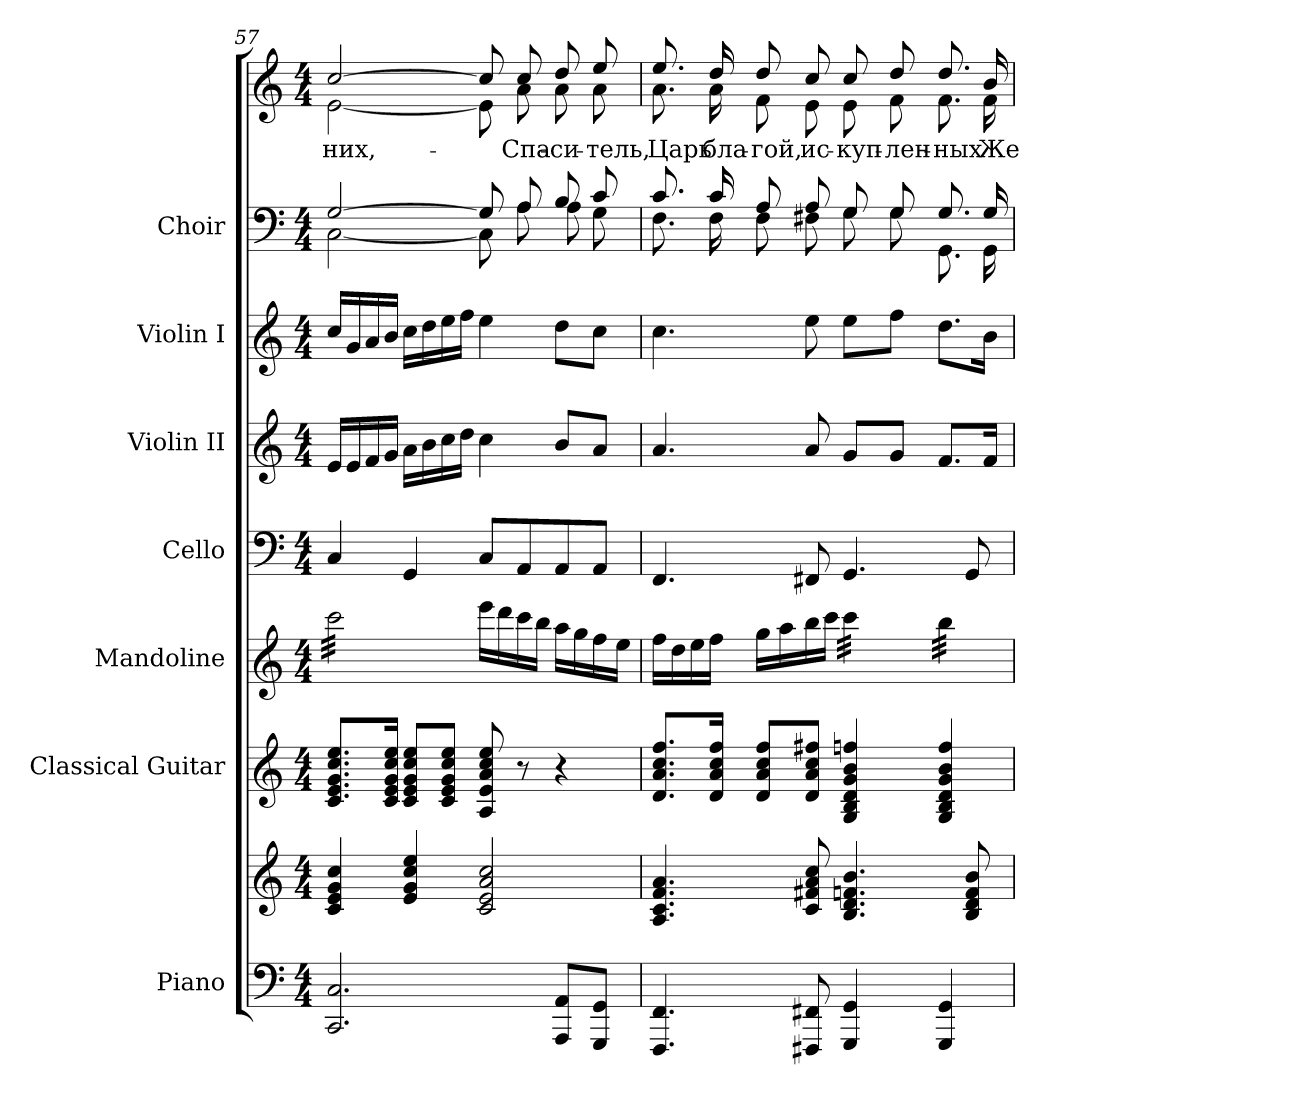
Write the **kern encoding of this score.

**kern	**kern	**kern	**kern	**kern	**kern	**kern	**kern	**kern	**text
*part7	*part7	*part6	*part5	*part4	*part3	*part2	*part1	*part1	*part1
*staff9	*staff8	*staff7	*staff6	*staff5	*staff4	*staff3	*staff2	*staff1	*staff1
*I"Piano	*	*I"Classical Guitar	*I"Mandoline	*I"Cello	*I"Violin II	*I"Violin I	*I"Choir	*	*
!!LO:PB:g=z
*clefF4	*clefG2	*clefG2	*clefG2	*clefF4	*clefG2	*clefG2	*clefF4	*clefG2	*
*	*	*ITrd7c12	*	*	*	*	*	*	*
*k[]	*k[]	*k[]	*k[]	*k[]	*k[]	*k[]	*k[]	*k[]	*
*C:	*C:	*C:	*C:	*C:	*C:	*C:	*C:	*C:	*
*M4/4	*M4/4	*M4/4	*M4/4	*M4/4	*M4/4	*M4/4	*M4/4	*M4/4	*
=57	=57	=57	=57	=57	=57	=57	=57	=57	=57
*	*	*	*	*	*	*	*^	*	*
!	!	!	!	!	!	!	!	!	!LO:TX:a:Bi:t=rit.	!
!	!	!	!	!	!	!	!	!	!	!LO:LY:b:color=#000000
*	*	*	*	*	*	*	*	*	*^	*
*	*	*	*tremolo	*	*	*	*	*	*	*	*
2.CCi/ 2.Ci	4ci/ 4ei 4gi 4cci	8.Ci/ 8.Ei 8.Gi 8.ci 8.eiL	32ccci\LLL	4Ci/	16ei/LL	16cci/LL	[2Gi/	[2Ci\	[2cci/	[2ei\	-них,-
.	.	.	32ccci\	.	.	.	.	.	.	.	.
.	.	.	32ccci\	.	16ei/	16gi/	.	.	.	.	.
.	.	.	32ccci\	.	.	.	.	.	.	.	.
.	.	.	32ccci\	.	16fi/	16ai/	.	.	.	.	.
.	.	.	32ccci\	.	.	.	.	.	.	.	.
.	.	16Ci/ 16Ei 16Gi 16ci 16eiJk	32ccci\	.	16gi/JJ	16bi/JJ	.	.	.	.	.
.	.	.	32ccci\	.	.	.	.	.	.	.	.
.	4ei/ 4gi 4cci 4eei	8Ci/ 8Ei 8Gi 8ci 8eiL	32ccci\	4GGi/	16ai\LL	16cci\LL	.	.	.	.	.
.	.	.	32ccci\	.	.	.	.	.	.	.	.
.	.	.	32ccci\	.	16bi\	16ddi\	.	.	.	.	.
.	.	.	32ccci\	.	.	.	.	.	.	.	.
.	.	8Ci/ 8Ei 8Gi 8ci 8eiJ	32ccci\	.	16cci\	16eei\	.	.	.	.	.
.	.	.	32ccci\	.	.	.	.	.	.	.	.
.	.	.	32ccci\	.	16ddi\JJ	16ffi\JJ	.	.	.	.	.
.	.	.	32ccci\JJJ	.	.	.	.	.	.	.	.
*	*	*	*Xtremolo	*	*	*	*	*	*	*	*
.	2ci/ 2ei 2ai 2cci	8AAi/ 8Ei 8Ai 8ci 8ei	16eeei\LL	8Ci/L	4cci\	4eei\	8Gi/]	8Ci\]	8cci/]	8ei\]	.
.	.	.	16dddi\	.	.	.	.	.	.	.	.
!	!	!	!	!	!	!	!	!	!	!	!LO:LY:b:color=#000000
.	.	8r	16ccci\	8AAi/	.	.	8Ai/	8Ai\	8cci/	8ai\	-Спа-
.	.	.	16bbi\JJ	.	.	.	.	.	.	.	.
!	!	!	!	!	!	!	!	!	!	!	!LO:LY:b:color=#000000
8AAAi/ 8AAiL	.	4r	16aai\LL	8AAi/	8bi/L	8ddi\L	8Bi/	8Ai\	8ddi/	8ai\	-си-
.	.	.	16ggi\	.	.	.	.	.	.	.	.
!	!	!	!	!	!	!	!	!	!	!	!LO:LY:b:color=#000000
8GGGi/ 8GGiJ	.	.	16ffi\	8AAi/J	8ai/J	8cci\J	8ci/	8Gi\	8eei/	8ai\	-тель,
.	.	.	16eei\JJ	.	.	.	.	.	.	.	.
=58	=58	=58	=58	=58	=58	=58	=58	=58	=58	=58	=58
!	!	!	!	!	!	!	!	!	!	!	!LO:LY:b:color=#000000
4.FFFi/ 4.FFi	4.Ai/ 4.ci 4.fi 4.ai	8.Di/ 8.Ai 8.ci 8.fiL	16ffi\LL	4.FFi/	4.ai/	4.cci\	8.ci/	8.Fi\	8.eei/	8.ai\	Царь
.	.	.	16ddi\	.	.	.	.	.	.	.	.
.	.	.	16eei\	.	.	.	.	.	.	.	.
!	!	!	!	!	!	!	!	!	!	!	!LO:LY:b:color=#000000
.	.	16Di/ 16Ai 16ci 16fiJk	16ffi\JJ	.	.	.	16ci/	16Fi\	16ddi/	16ai\	бла-
!	!	!	!	!	!	!	!	!	!	!	!LO:LY:b:color=#000000
.	.	8Di/ 8Ai 8ci 8fiL	16ggi\LL	.	.	.	8Ai/	8Fi\	8ddi/	8fi\	-гой,
.	.	.	16aai\	.	.	.	.	.	.	.	.
!	!	!	!	!	!	!	!	!	!	!	!LO:LY:b:color=#000000
8FFF#Xi/ 8FF#Xi	8ci/ 8f#Xi 8ai 8cci	8Di/ 8Ai 8ci 8f#XiJ	16bbi\	8FF#Xi/	8ai/	8eei\	8Ai/	8F#Xi\	8cci/	8ei\	ис-
.	.	.	16ccci\JJ	.	.	.	.	.	.	.	.
!	!	!	!	!	!	!	!	!	!	!	!LO:LY:b:color=#000000
*	*	*	*tremolo	*	*	*	*	*	*	*	*
4GGGi/ 4GGi	4.Bi/ 4.di 4.fni 4.bi	4GGi/ 4BBi 4Di 4Gi 4Bi 4fni	32ccci\LLL	4.GGi/	8gi/L	8eei\L	8Gi/	8Gi\	8cci/	8ei\	-куп-
.	.	.	32ccci\	.	.	.	.	.	.	.	.
.	.	.	32ccci\	.	.	.	.	.	.	.	.
.	.	.	32ccci\	.	.	.	.	.	.	.	.
!	!	!	!	!	!	!	!	!	!	!	!LO:LY:b:color=#000000
.	.	.	32ccci\	.	8gi/J	8ffi\J	8Gi/	8Gi\	8ddi/	8fi\	-лен-
.	.	.	32ccci\	.	.	.	.	.	.	.	.
.	.	.	32ccci\	.	.	.	.	.	.	.	.
.	.	.	32ccci\JJJ	.	.	.	.	.	.	.	.
!	!	!	!	!	!	!	!	!	!	!	!LO:LY:b:color=#000000
4GGGi/ 4GGi	.	4GGi/ 4BBi 4Di 4Gi 4Bi 4fi	32bbi\LLL	.	8.fi/L	8.ddi\L	8.Gi/	8.GGi\	8.ddi/	8.fi\	-ных
.	.	.	32bbi\	.	.	.	.	.	.	.	.
.	.	.	32bbi\	.	.	.	.	.	.	.	.
.	.	.	32bbi\	.	.	.	.	.	.	.	.
.	8Bi/ 8di 8fi 8bi	.	32bbi\	8GGi/	.	.	.	.	.	.	.
.	.	.	32bbi\	.	.	.	.	.	.	.	.
!	!	!	!	!	!	!	!	!	!	!	!LO:LY:b:color=#000000
.	.	.	32bbi\	.	16fi/Jk	16bi\Jk	16Gi/	16GGi\	16bi/	16fi\	Же-
.	.	.	32bbi\JJJ	.	.	.	.	.	.	.	.
*	*	*	*Xtremolo	*	*	*	*	*	*	*	*
*	*	*	*	*	*	*	*v	*v	*	*	*
*	*	*	*	*	*	*	*	*v	*v	*
=	=	=	=	=	=	=	=	=	=
*-	*-	*-	*-	*-	*-	*-	*-	*-	*-
